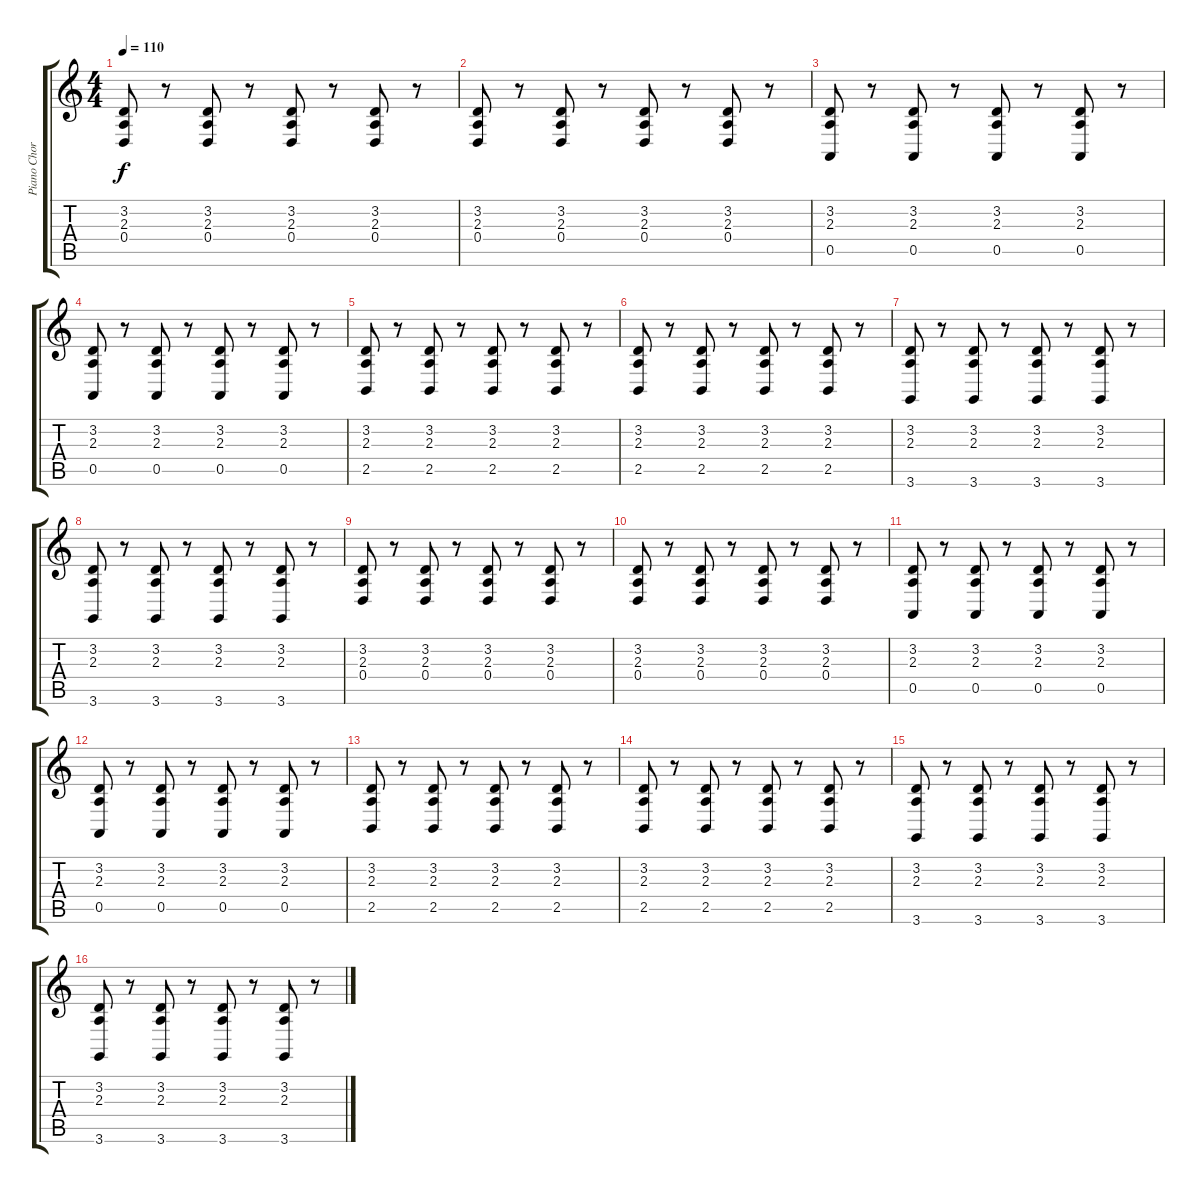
\track ("Piano Chords" "Piano Chor") {instrument acousticgrandpiano}
\staff {score tabs}
\tuning (E4 B3 G3 D3 A2 E2) {hide}
\ts (4 4)
\tempo 110
\clef g2
\ks c
(3.2 2.3 0.4).8{dy f} r.8 (3.2 2.3 0.4).8 r.8 (3.2 2.3 0.4).8 r.8 (3.2 2.3 0.4).8 r.8 |
(3.2 2.3 0.4).8 r.8 (3.2 2.3 0.4).8 r.8 (3.2 2.3 0.4).8 r.8 (3.2 2.3 0.4).8 r.8 |
(3.2 2.3 0.5).8 r.8 (3.2 2.3 0.5).8 r.8 (3.2 2.3 0.5).8 r.8 (3.2 2.3 0.5).8 r.8 |
(3.2 2.3 0.5).8 r.8 (3.2 2.3 0.5).8 r.8 (3.2 2.3 0.5).8 r.8 (3.2 2.3 0.5).8 r.8 |
(3.2 2.3 2.5).8 r.8 (3.2 2.3 2.5).8 r.8 (3.2 2.3 2.5).8 r.8 (3.2 2.3 2.5).8 r.8 |
(3.2 2.3 2.5).8 r.8 (3.2 2.3 2.5).8 r.8 (3.2 2.3 2.5).8 r.8 (3.2 2.3 2.5).8 r.8 |
(3.2 2.3 3.6).8 r.8 (3.2 2.3 3.6).8 r.8 (3.2 2.3 3.6).8 r.8 (3.2 2.3 3.6).8 r.8 |
(3.2 2.3 3.6).8 r.8 (3.2 2.3 3.6).8 r.8 (3.2 2.3 3.6).8 r.8 (3.2 2.3 3.6).8 r.8 |
(3.2 2.3 0.4).8 r.8 (3.2 2.3 0.4).8 r.8 (3.2 2.3 0.4).8 r.8 (3.2 2.3 0.4).8 r.8 |
(3.2 2.3 0.4).8 r.8 (3.2 2.3 0.4).8 r.8 (3.2 2.3 0.4).8 r.8 (3.2 2.3 0.4).8 r.8 |
(3.2 2.3 0.5).8 r.8 (3.2 2.3 0.5).8 r.8 (3.2 2.3 0.5).8 r.8 (3.2 2.3 0.5).8 r.8 |
(3.2 2.3 0.5).8 r.8 (3.2 2.3 0.5).8 r.8 (3.2 2.3 0.5).8 r.8 (3.2 2.3 0.5).8 r.8 |
(3.2 2.3 2.5).8 r.8 (3.2 2.3 2.5).8 r.8 (3.2 2.3 2.5).8 r.8 (3.2 2.3 2.5).8 r.8 |
(3.2 2.3 2.5).8 r.8 (3.2 2.3 2.5).8 r.8 (3.2 2.3 2.5).8 r.8 (3.2 2.3 2.5).8 r.8 |
(3.2 2.3 3.6).8 r.8 (3.2 2.3 3.6).8 r.8 (3.2 2.3 3.6).8 r.8 (3.2 2.3 3.6).8 r.8 |
(3.2 2.3 3.6).8 r.8 (3.2 2.3 3.6).8 r.8 (3.2 2.3 3.6).8 r.8 (3.2 2.3 3.6).8 r.8
